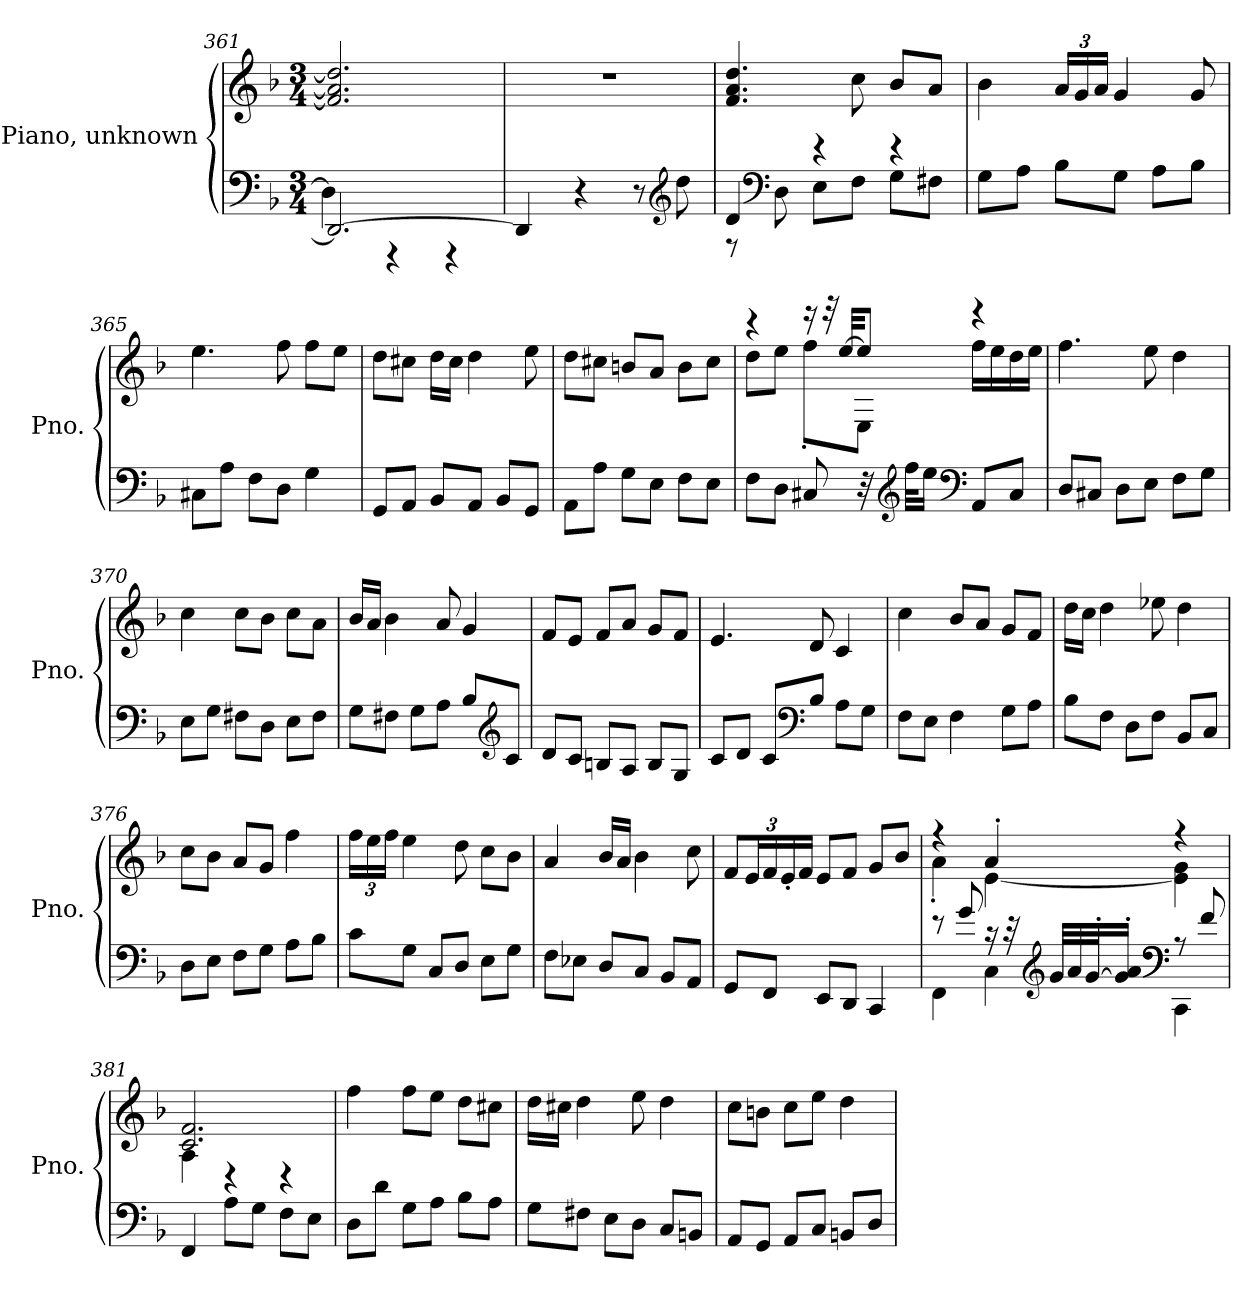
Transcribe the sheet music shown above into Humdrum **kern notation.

**kern	**kern
*part1	*part1
*staff2	*staff1
*I"Piano, unknown	*
*I'Pno.	*
*clefF4	*clefG2
*k[b-]	*k[b-]
*M3/4	*M3/4
=361	=361
*^	*
2.DD/_	4D\]	2.f#/] 2.a/] 2.dd/]
.	4r	.
.	4r	.
*v	*v	*
=362	=362
4DD/]	2.r
4r	.
8r	.
*clefG2	*
8dd\	.
=363	=363
*^	*
4d/	8r	4.f/ 4.a/ 4.dd/
*clefF4	*	*
.	8D\	.
4r	8E\L	.
.	8F\J	8cc\
4r	8G\L	8b-/L
.	8F#X\J	8a/J
*v	*v	*
=364	=364
8G\L	4b-\
8A\J	.
*	*Xbrackettup
8B-\L	24a/LL
.	24g/
.	24a/JJ
8G\J	4g/
8A\L	.
8B-\J	8g/
=365	=365
8C#X\L	4.ee\
8A\J	.
8F\L	.
8D\J	8ff\
4G\	8ff\L
.	8ee\J
!!LO:LB:g=z
=366	=366
8GG/L	8dd\L
8AA/J	8cc#X\J
8BB-/L	16dd\LL
.	16cc#\JJ
8AA/J	4dd\
8BB-/L	.
8GG/J	8ee\
=367	=367
8AA\L	8dd\L
8A\J	8cc#X\J
8G\L	8bn/L
8E\J	8a/J
8F\L	8b\L
8E\J	8cc#\J
=368	=368
*	*^
8F\L	4r	8dd\L
8D\J	.	8ee\J
8C#X/	16r	8ff'\L
.	32r	.
.	[32ee/KKL	.
32r	8ee/J]	8E\J
*clefG2	*	*
32ff\KLL	.	.
16ee\JJ	.	.
*clefF4	*	*
8AA/L	4r	16ff\LL
.	.	16ee\
8C#/J	.	16dd\
.	.	16ee\JJ
*	*v	*v
=369	=369
8D/L	4.ff\
8C#X/J	.
8D\L	.
8E\J	8ee\
8F\L	4dd\
8G\J	.
!!LO:LB:g=z
=370	=370
8E\L	4cc\
8G\J	.
8F#X\L	8cc\L
8D\J	8b-\J
8E\L	8cc\L
8F#\J	8a\J
=371	=371
8G\L	16b-/LL
.	16a/JJ
8F#X\J	4b-\
8G\L	.
8A\J	8a/
8B-/L	4g/
*clefG2	*
8c/J	.
=372	=372
8d/L	8f/L
8c/J	8e/J
8Bn/L	8f/L
8A/J	8a/J
8B/L	8g/L
8G/J	8f/J
=373	=373
8c/L	4.e/
8d/J	.
8c/L	.
*clefF4	*
8B-/J	8d/
8A\L	4c/
8G\J	.
=374	=374
8F\L	4cc\
8E\J	.
4F\	8b-/L
.	8a/J
8G\L	8g/L
8A\J	8f/J
!!LO:LB:g=z
=375	=375
8B-\L	16dd\LL
.	16cc\JJ
8F\J	4dd\
8D\L	.
8F\J	8ee-X\
8BB-/L	4dd\
8C/J	.
=376	=376
8D\L	8cc\L
8E\J	8b-\J
8F\L	8a/L
8G\J	8g/J
8A\L	4ff\
8B-\J	.
=377	=377
8c\L	24ff\LL
.	24ee\
.	24ff\JJ
8G\J	4ee\
8C/L	.
8D/J	8dd\
8E\L	8cc\L
8G\J	8b-\J
=378	=378
8F\L	4a/
8E-X\J	.
8D/L	16b-/LL
.	16a/JJ
8C/J	4b-\
8BB-/L	.
8AA/J	8cc\
=379	=379
8GG/L	12f/L
.	24e/L
8FF/J	24f/
.	24e'/
.	24f/JJ
8EE/L	8e/L
8DD/J	8f/J
4CC/	8g/L
.	8b-/J
!!LO:PB:g=z
=380	=380
*^	*^
8r	4FF\	4r	4a'\
8g/	.	.	.
16r	4C\	4a'/	[4e\
32r	.	.	.
*clefG2	*	*	*
32g/LLL	.	.	.
32a/	.	.	.
[32g'/J	.	.	.
16g/]' 16a/'JJ	.	.	.
*clefF4	*	*	*
8r	4CC\	4r	4e\] 4g\
8f/	.	.	.
*v	*v	*	*
=381	=381	=381
4FF/	2.c/ 2.f/	4A\
8A\L	.	4r
8G\J	.	.
8F\L	.	4r
8E\J	.	.
*	*v	*v
=382	=382
8D\L	4ff\
8d\J	.
8G\L	8ff\L
8A\J	8ee\J
8B-\L	8dd\L
8A\J	8cc#X\J
=383	=383
8G\L	16dd\LL
.	16cc#X\JJ
8F#X\J	4dd\
8E\L	.
8D\J	8ee\
8C/L	4dd\
8BBn/J	.
!!LO:LB:g=z
=384	=384
8AA/L	8cc\L
8GG/J	8bn\J
8AA/L	8cc\L
8C/J	8ee\J
8BBn/L	4dd\
8D/J	.
=	=
*-	*-
